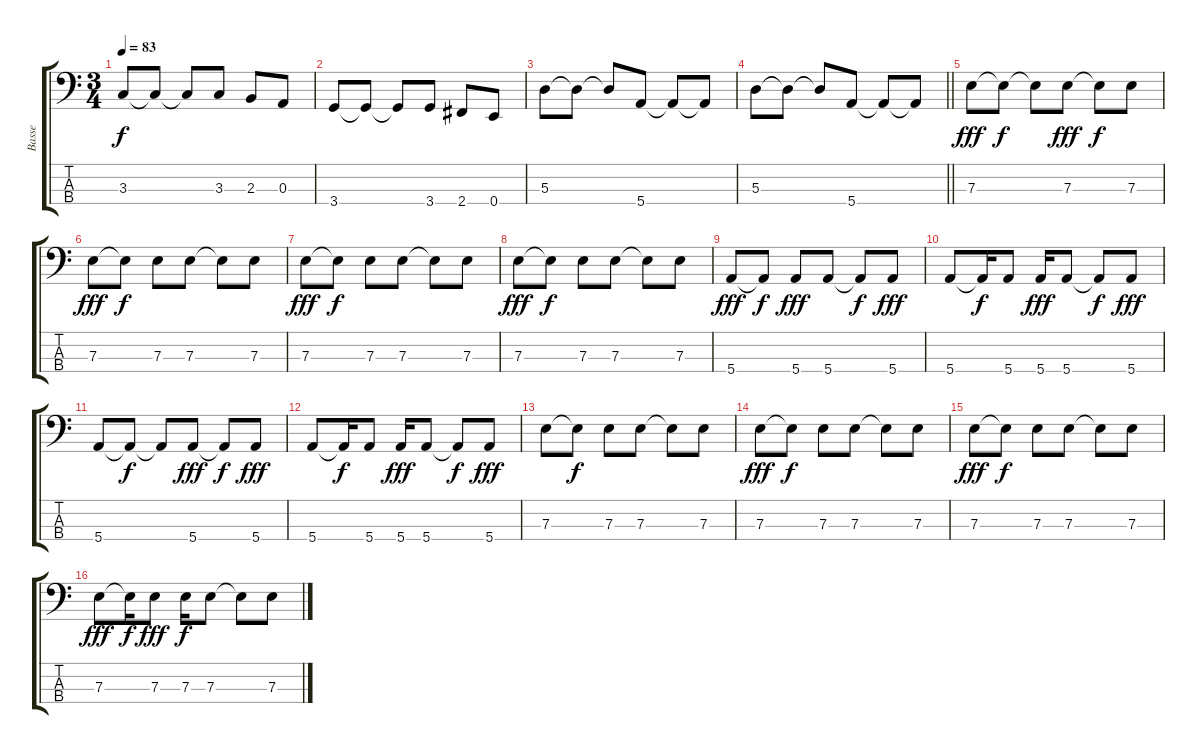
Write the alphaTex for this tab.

\track ("Basse" "Basse") {instrument electricbasspick}
\staff {score tabs}
\tuning (G2 D2 A1 E1) {hide}
\ts (3 4)
\tempo 83
\clef f4
\ks c
3.3.8{dy f} 3.3{t}.8 3.3{t}.8 3.3.8 2.3.8 0.3.8 |
3.4.8 3.4{t}.8 3.4{t}.8 3.4.8 2.4.8 0.4.8 |
5.3.8 5.3{t}.8 5.3{t}.8 5.4.8 5.4{t}.8 5.4{t}.8 |
\barLineRight lightlight
5.3.8 5.3{t}.8 5.3{t}.8 5.4.8 5.4{t}.8 5.4{t}.8 |
\section ("" "")
7.3.8{dy fff} 7.3{t}.8{dy f} 7.3{t}.8 7.3.8{dy fff} 7.3{t}.8{dy f} 7.3.8 |
7.3.8{dy fff} 7.3{t}.8{dy f} 7.3.8 7.3.8 7.3{t}.8 7.3.8 |
7.3.8{dy fff} 7.3{t}.8{dy f} 7.3.8 7.3.8 7.3{t}.8 7.3.8 |
7.3.8{dy fff} 7.3{t}.8{dy f} 7.3.8 7.3.8 7.3{t}.8 7.3.8 |
5.4.8{dy fff} 5.4{t}.8{dy f} 5.4.8{dy fff} 5.4.8 5.4{t}.8{dy f} 5.4.8{dy fff} |
5.4.8 5.4{t}.16{dy f} 5.4.8 5.4.16{dy fff} 5.4.8 5.4{t}.8{dy f} 5.4.8{dy fff} |
5.4.8 5.4{t}.8{dy f} 5.4{t}.8 5.4.8{dy fff} 5.4{t}.8{dy f} 5.4.8{dy fff} |
5.4.8 5.4{t}.16{dy f} 5.4.8 5.4.16{dy fff} 5.4.8 5.4{t}.8{dy f} 5.4.8{dy fff} |
7.3.8 7.3{t}.8{dy f} 7.3.8 7.3.8 7.3{t}.8 7.3.8 |
7.3.8{dy fff} 7.3{t}.8{dy f} 7.3.8 7.3.8 7.3{t}.8 7.3.8 |
7.3.8{dy fff} 7.3{t}.8{dy f} 7.3.8 7.3.8 7.3{t}.8 7.3.8 |
7.3.8{dy fff} 7.3{t}.16{dy f} 7.3.8{dy fff} 7.3.16{dy f} 7.3.8 7.3{t}.8 7.3.8
